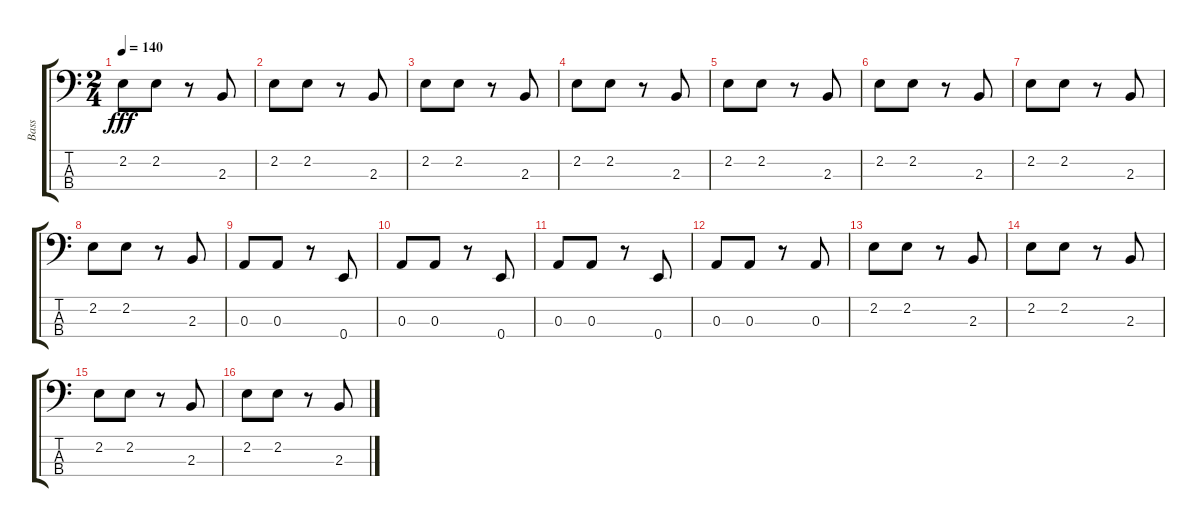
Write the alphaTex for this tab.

\track ("Bass" "Bass") {instrument electricbassfinger}
\staff {score tabs}
\tuning (G2 D2 A1 E1) {hide}
\ts (2 4)
\tempo 140
\clef f4
\ks c
2.2.8{dy fff} 2.2.8 r.8 2.3.8 |
2.2.8 2.2.8 r.8 2.3.8 |
2.2.8 2.2.8 r.8 2.3.8 |
2.2.8 2.2.8 r.8 2.3.8 |
2.2.8 2.2.8 r.8 2.3.8 |
2.2.8 2.2.8 r.8 2.3.8 |
2.2.8 2.2.8 r.8 2.3.8 |
2.2.8 2.2.8 r.8 2.3.8 |
0.3.8 0.3.8 r.8 0.4.8 |
0.3.8 0.3.8 r.8 0.4.8 |
0.3.8 0.3.8 r.8 0.4.8 |
0.3.8 0.3.8 r.8 0.3.8 |
2.2.8 2.2.8 r.8 2.3.8 |
2.2.8 2.2.8 r.8 2.3.8 |
2.2.8 2.2.8 r.8 2.3.8 |
2.2.8 2.2.8 r.8 2.3.8
